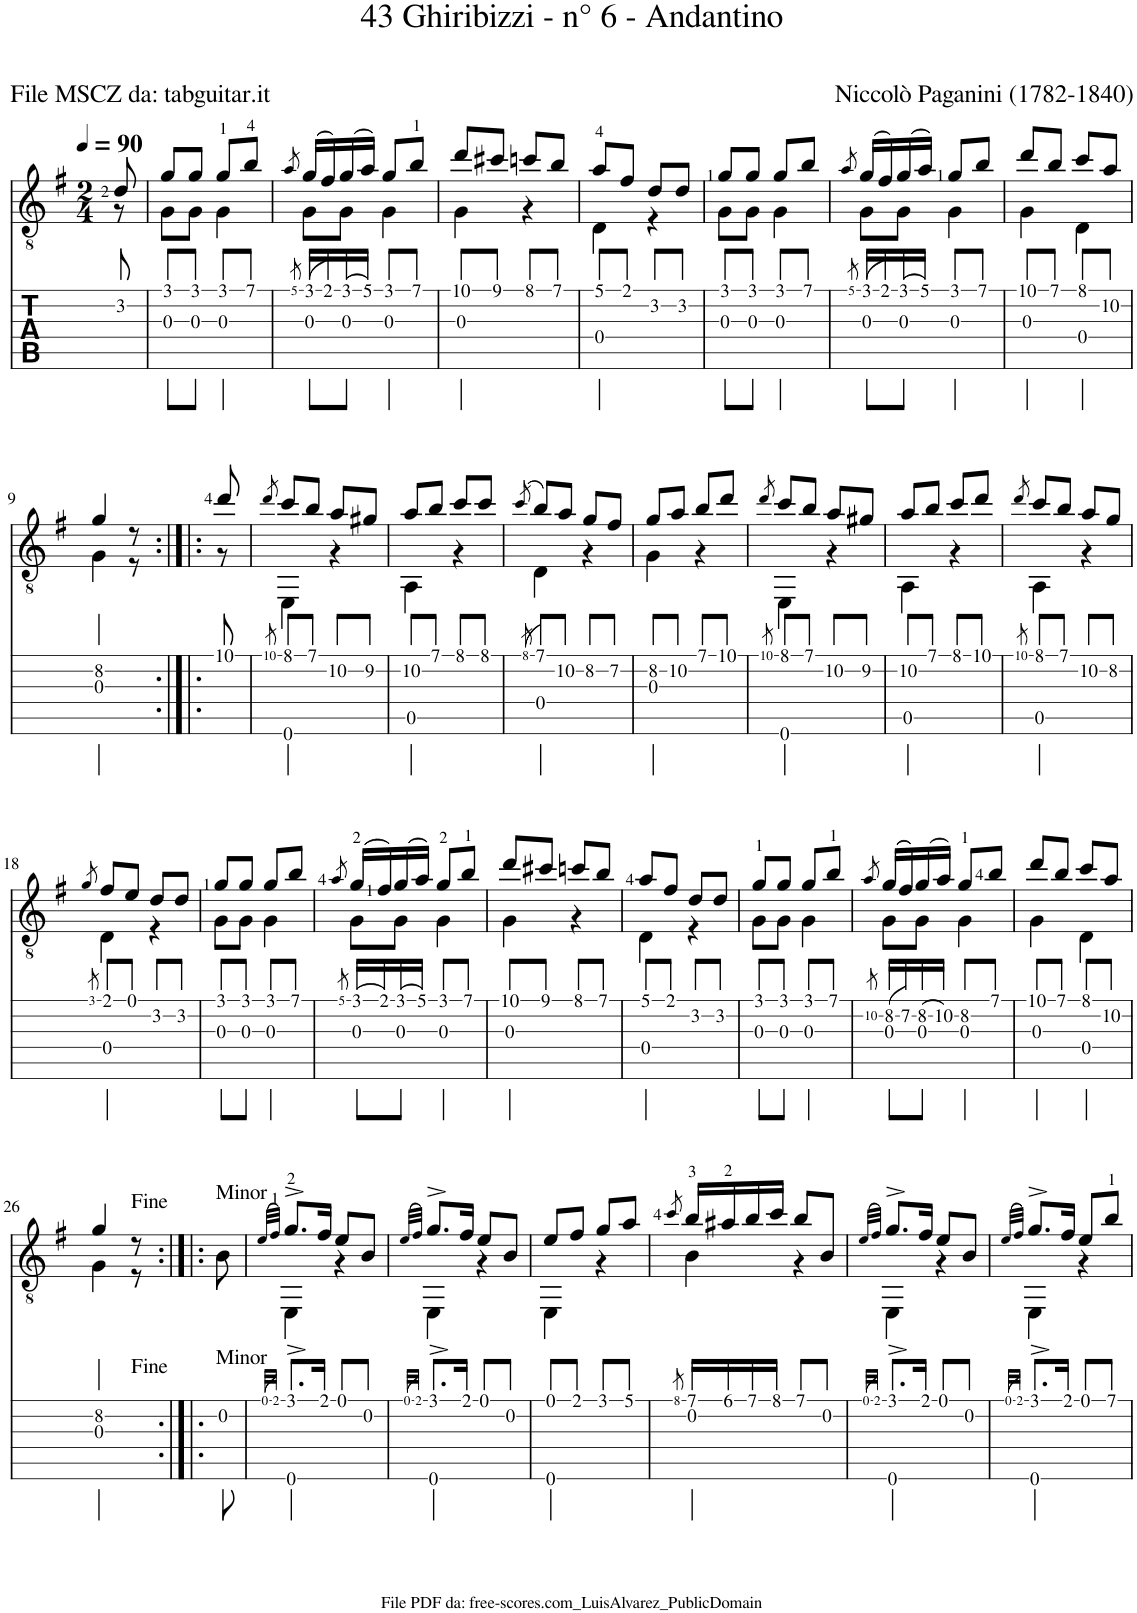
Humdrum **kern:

**kern	**kern
*part2	*part1
*staff2	*staff1
*I"Chitarra classica (Intavolatura)	*I"Guitar
*stria6	*
*	*clefGv2
*k[f#]	*k[f#]
*M2/4	*M2/4
*MM90	*MM90
=1	=1
*^	*^
8d/	8r	8d/	8r
=2	=2	=2	=2
8g/L	8G\L	8g/L	8G\L
8g/J	8G\J	8g/J	8G\J
8g/L	4G\	8g/L	4G\
8b/J	.	8b/J	.
=3	=3	=3	=3
8qa/	.	8qa/	.
(16g/LL	8G\L	(16g/LL	8G\L
16f#/)	.	16f#/)	.
(16g/	8G\J	(16g/	8G\J
16a/JJ)	.	16a/JJ)	.
8g/L	4G\	8g/L	4G\
8b/J	.	8b/J	.
=4	=4	=4	=4
8dd/L	4G\	8dd/L	4G\
8cc#X/J	.	8cc#X/J	.
8ccn/L	4r	8ccn/L	4r
8b/J	.	8b/J	.
=5	=5	=5	=5
8a/L	4D\	8a/L	4D\
8f#/J	.	8f#/J	.
8d/L	4r	8d/L	4r
8d/J	.	8d/J	.
=6	=6	=6	=6
8g/L	8G\L	8g/L	8G\L
8g/J	8G\J	8g/J	8G\J
8g/L	4G\	8g/L	4G\
8b/J	.	8b/J	.
=7	=7	=7	=7
8qa/	.	8qa/	.
(16g/LL	8G\L	(16g/LL	8G\L
16f#/)	.	16f#/)	.
(16g/	8G\J	(16g/	8G\J
16a/JJ)	.	16a/JJ)	.
8g/L	4G\	8g/L	4G\
8b/J	.	8b/J	.
=8	=8	=8	=8
8dd/L	4G\	8dd/L	4G\
8b/J	.	8b/J	.
8cc/L	4D\	8cc/L	4D\
8a/J	.	8a/J	.
!!LO:LB:g=z	!!
=9	=9	=9	=9
4g/	4G\	4g/	4G\
8r	8r	8r	8r
=10:|!|:	=10:|!|:	=10:|!|:	=10:|!|:
8dd/	8r	8dd/	8r
=11	=11	=11	=11
8qdd/	.	8qdd/	.
8cc/L	4EE\	8cc/L	4EE\
8b/J	.	8b/J	.
8a/L	4r	8a/L	4r
8g#X/J	.	8g#X/J	.
=12	=12	=12	=12
8a/L	4AA\	8a/L	4AA\
8b/J	.	8b/J	.
8cc/L	4r	8cc/L	4r
8cc/J	.	8cc/J	.
=13	=13	=13	=13
(8qcc/	.	(8qcc/	.
8b/L)	4D\	8b/L)	4D\
8a/J	.	8a/J	.
8g/L	4r	8g/L	4r
8f#/J	.	8f#/J	.
=14	=14	=14	=14
8g/L	4G\	8g/L	4G\
8a/J	.	8a/J	.
8b/L	4r	8b/L	4r
8dd/J	.	8dd/J	.
=15	=15	=15	=15
8qdd/	.	8qdd/	.
8cc/L	4EE\	8cc/L	4EE\
8b/J	.	8b/J	.
8a/L	4r	8a/L	4r
8g#X/J	.	8g#X/J	.
=16	=16	=16	=16
8a/L	4AA\	8a/L	4AA\
8b/J	.	8b/J	.
8cc/L	4r	8cc/L	4r
8dd/J	.	8dd/J	.
=17	=17	=17	=17
8qdd/	.	8qdd/	.
8cc/L	4AA\	8cc/L	4AA\
8b/J	.	8b/J	.
8a/L	4r	8a/L	4r
8g/J	.	8g/J	.
!!LO:LB:g=z	!!
=18	=18	=18	=18
8qg/	.	8qg/	.
8f#/L	4D\	8f#/L	4D\
8e/J	.	8e/J	.
8d/L	4r	8d/L	4r
8d/J	.	8d/J	.
=19	=19	=19	=19
8g/L	8G\L	8g/L	8G\L
8g/J	8G\J	8g/J	8G\J
8g/L	4G\	8g/L	4G\
8b/J	.	8b/J	.
=20	=20	=20	=20
8qa/	.	8qa/	.
(16g/LL	8G\L	(16g/LL	8G\L
16f#/)	.	16f#/)	.
(16g/	8G\J	(16g/	8G\J
16a/JJ)	.	16a/JJ)	.
8g/L	4G\	8g/L	4G\
8b/J	.	8b/J	.
=21	=21	=21	=21
8dd/L	4G\	8dd/L	4G\
8cc#X/J	.	8cc#X/J	.
8ccn/L	4r	8ccn/L	4r
8b/J	.	8b/J	.
=22	=22	=22	=22
8a/L	4D\	8a/L	4D\
8f#/J	.	8f#/J	.
8d/L	4r	8d/L	4r
8d/J	.	8d/J	.
=23	=23	=23	=23
8g/L	8G\L	8g/L	8G\L
8g/J	8G\J	8g/J	8G\J
8g/L	4G\	8g/L	4G\
8b/J	.	8b/J	.
=24	=24	=24	=24
8qa/	.	8qa/	.
(16g/LL	8G\L	(16g/LL	8G\L
16f#/)	.	16f#/)	.
(16g/	8G\J	(16g/	8G\J
16a/JJ)	.	16a/JJ)	.
8g/L	4G\	8g/L	4G\
8b/J	.	8b/J	.
=25	=25	=25	=25
8dd/L	4G\	8dd/L	4G\
8b/J	.	8b/J	.
8cc/L	4D\	8cc/L	4D\
8a/J	.	8a/J	.
!!LO:LB:g=z	!!
=26	=26	=26	=26
4g/	4G\	4g/	4G\
8r	8r	8r	8r
=27:|!|:	=27:|!|:	=27:|!|:	=27:|!|:
!	!	!LO:TX:a:t=Minor	!
!LO:TX:a:t=Minor	!	!	!
*v	*v	*	*
*	*v	*v
8B\	8B\
=28	=28
(32qe/LLL	(32qe/LLL
32qf#/JJJ)	32qf#/JJJ)
*^	*^
8.g^/L	4EE\	8.g^/L	4EE\
16f#/Jk	.	16f#/Jk	.
8e/L	4r	8e/L	4r
8B/J	.	8B/J	.
=29	=29	=29	=29
(32qe/LLL	.	(32qe/LLL	.
32qf#/JJJ)	.	32qf#/JJJ)	.
8.g^/L	4EE\	8.g^/L	4EE\
16f#/Jk	.	16f#/Jk	.
8e/L	4r	8e/L	4r
8B/J	.	8B/J	.
=30	=30	=30	=30
8e/L	4EE\	8e/L	4EE\
8f#/J	.	8f#/J	.
8g/L	4r	8g/L	4r
8a/J	.	8a/J	.
=31	=31	=31	=31
8qcc/	.	8qcc/	.
16b/LL	4B\	16b/LL	4B\
16a#X/	.	16a#X/	.
16b/	.	16b/	.
16cc/JJ	.	16cc/JJ	.
8b/L	4r	8b/L	4r
8B/J	.	8B/J	.
=32	=32	=32	=32
(32qe/LLL	.	(32qe/LLL	.
32qf#/JJJ)	.	32qf#/JJJ)	.
8.g^/L	4EE\	8.g^/L	4EE\
16f#/Jk	.	16f#/Jk	.
8e/L	4r	8e/L	4r
8B/J	.	8B/J	.
=33	=33	=33	=33
(32qe/LLL	.	(32qe/LLL	.
32qf#/JJJ)	.	32qf#/JJJ)	.
8.g^/L	4EE\	8.g^/L	4EE\
16f#/Jk	.	16f#/Jk	.
8e/L	4r	8e/L	4r
8b/J	.	8b/J	.
*v	*v	*	*
*	*v	*v
=	=
*-	*-
